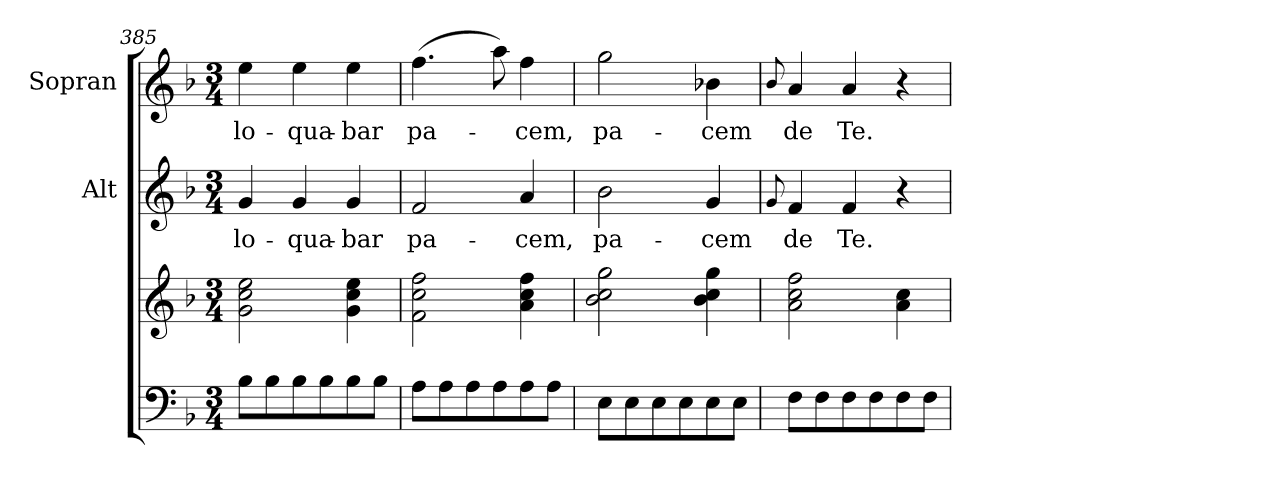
**kern	**kern	**kern	**text	**kern	**text
*part3	*part3	*part2	*part2	*part1	*part1
*staff4	*staff3	*staff2	*staff2	*staff1	*staff1
*	*	*I"Alt	*	*I"Sopran	*
*	*	*I'A.	*	*I'S.	*
*clefF4	*clefG2	*clefG2	*	*clefG2	*
*k[b-]	*k[b-]	*k[b-]	*	*k[b-]	*
*F:	*F:	*F:	*	*F:	*
*M3/4	*M3/4	*M3/4	*	*M3/4	*
=385	=385	=385	=385	=385	=385
!	!	!	!LO:LY:b	!	!LO:LY:b
8B-\L	2g\ 2cc\ 2ee\	4g/	lo-	4ee\	lo-
8B-\	.	.	.	.	.
!	!	!	!LO:LY:b	!	!LO:LY:b
8B-\	.	4g/	-qua-	4ee\	-qua-
8B-\	.	.	.	.	.
!	!	!	!LO:LY:b	!	!LO:LY:b
8B-\	4g\ 4cc\ 4ee\	4g/	-bar	4ee\	-bar
8B-\J	.	.	.	.	.
!!LO:PB:g=z
=386	=386	=386	=386	=386	=386
!	!	!	!LO:LY:b	!	!LO:LY:b
8A\L	2f\ 2cc\ 2ff\	2f/	pa-	(>4.ff\	pa-
8A\	.	.	.	.	.
8A\	.	.	.	.	.
8A\	.	.	.	8aa\)	.
!	!	!	!LO:LY:b	!	!LO:LY:b
8A\	4a\ 4cc\ 4ff\	4a/	-cem,	4ff\	-cem,
8A\J	.	.	.	.	.
=387	=387	=387	=387	=387	=387
!	!	!	!LO:LY:b	!	!LO:LY:b
8E\L	2b-\ 2cc\ 2gg\	2b-\	pa-	2gg\	pa-
8E\	.	.	.	.	.
8E\	.	.	.	.	.
8E\	.	.	.	.	.
!	!	!	!LO:LY:b	!	!LO:LY:b
8E\	4b-\ 4cc\ 4gg\	4g/	-cem	4b-X\	-cem
8E\J	.	.	.	.	.
=388	=388	=388	=388	=388	=388
.	.	8qqg/	.	8qqb-/	.
!	!	!	!LO:LY:b	!	!LO:LY:b
8F\L	2a\ 2cc\ 2ff\	4f/	de	4a/	de
8F\	.	.	.	.	.
!	!	!	!LO:LY:b	!	!LO:LY:b
8F\	.	4f/	Te.	4a/	Te.
8F\	.	.	.	.	.
8F\	4a\ 4cc\	4r	.	4r	.
8F\J	.	.	.	.	.
=	=	=	=	=	=
*-	*-	*-	*-	*-	*-
